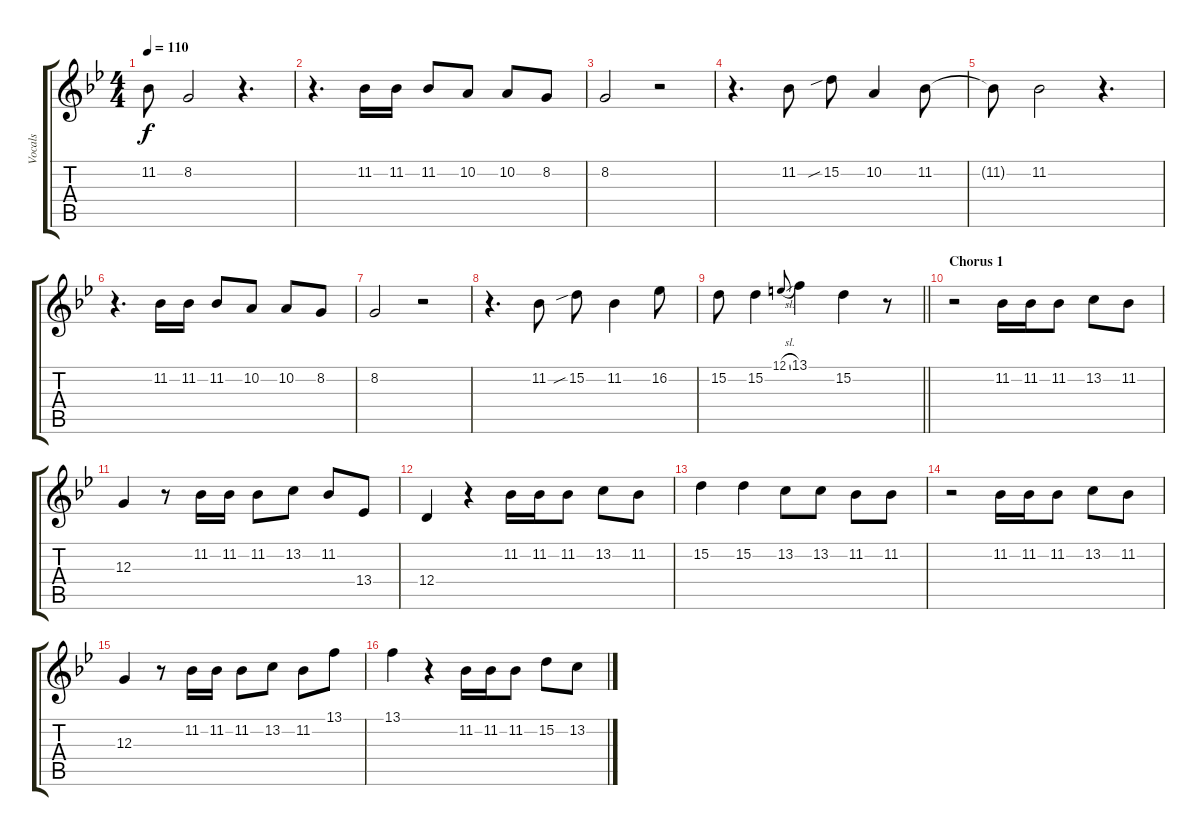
\track ("Vocals" "Vocals") {instrument tenorsax}
\staff {score tabs}
\tuning (E4 B3 G3 D3 A2 E2) {hide}
\ts (4 4)
\tempo 110
\clef g2
\ks bb
11.2{t}.8{dy f} 8.2.2 r.4{d} |
r.4{d} 11.2.16 11.2.16 11.2.8 10.2.8 10.2.8 8.2.8 |
8.2.2 r.2 |
r.4{d} 11.2.8 15.2{sib}.8 10.2.4 11.2.8 |
11.2{t}.8 11.2.2 r.4{d} |
r.4{d} 11.2.16 11.2.16 11.2.8 10.2.8 10.2.8 8.2.8 |
8.2.2 r.2 |
r.4{d} 11.2.8 15.2{sib}.8 11.2.4 16.2.8 |
\barLineRight lightlight
15.2.8 15.2.4 12.1{sl}.8{gr onbeat} 13.1.4 15.2.4 r.8 |
\section ("" "Chorus 1")
r.2 11.2.16 11.2.16 11.2.8 13.2.8 11.2.8 |
12.3.4 r.8 11.2.16 11.2.16 11.2.8 13.2.8 11.2.8 13.4.8 |
12.4.4 r.4 11.2.16 11.2.16 11.2.8 13.2.8 11.2.8 |
15.2.4 15.2.4 13.2.8 13.2.8 11.2.8 11.2.8 |
r.2 11.2.16 11.2.16 11.2.8 13.2.8 11.2.8 |
12.3.4 r.8 11.2.16 11.2.16 11.2.8 13.2.8 11.2.8 13.1.8 |
13.1.4 r.4 11.2.16 11.2.16 11.2.8 15.2.8 13.2.8
